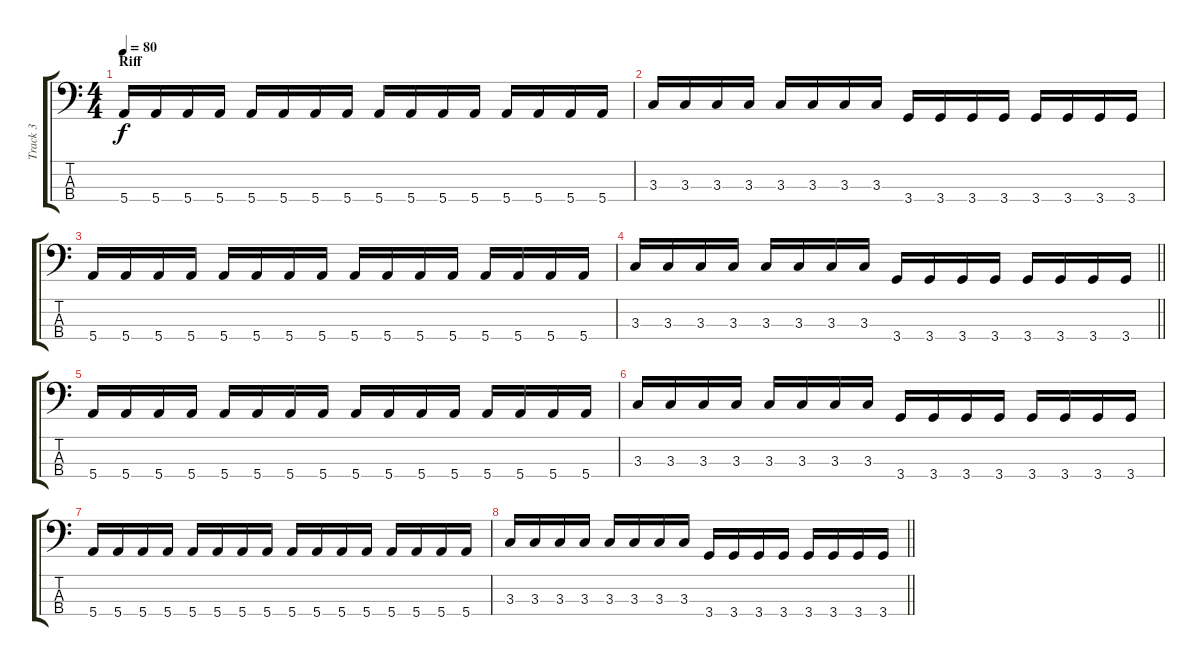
\track ("Track 3" "Track 3") {instrument acousticguitarsteel}
\staff {score tabs}
\tuning (G2 D2 A1 E1) {hide}
\ts (4 4)
\section ("" "Riff")
\tempo 80
\clef f4
\ks c
5.4.16{dy f} 5.4.16 5.4.16 5.4.16 5.4.16 5.4.16 5.4.16 5.4.16 5.4.16 5.4.16 5.4.16 5.4.16 5.4.16 5.4.16 5.4.16 5.4.16 |
3.3.16 3.3.16 3.3.16 3.3.16 3.3.16 3.3.16 3.3.16 3.3.16 3.4.16 3.4.16 3.4.16 3.4.16 3.4.16 3.4.16 3.4.16 3.4.16 |
5.4.16 5.4.16 5.4.16 5.4.16 5.4.16 5.4.16 5.4.16 5.4.16 5.4.16 5.4.16 5.4.16 5.4.16 5.4.16 5.4.16 5.4.16 5.4.16 |
\barLineRight lightlight
3.3.16 3.3.16 3.3.16 3.3.16 3.3.16 3.3.16 3.3.16 3.3.16 3.4.16 3.4.16 3.4.16 3.4.16 3.4.16 3.4.16 3.4.16 3.4.16 |
5.4.16 5.4.16 5.4.16 5.4.16 5.4.16 5.4.16 5.4.16 5.4.16 5.4.16 5.4.16 5.4.16 5.4.16 5.4.16 5.4.16 5.4.16 5.4.16 |
3.3.16 3.3.16 3.3.16 3.3.16 3.3.16 3.3.16 3.3.16 3.3.16 3.4.16 3.4.16 3.4.16 3.4.16 3.4.16 3.4.16 3.4.16 3.4.16 |
5.4.16 5.4.16 5.4.16 5.4.16 5.4.16 5.4.16 5.4.16 5.4.16 5.4.16 5.4.16 5.4.16 5.4.16 5.4.16 5.4.16 5.4.16 5.4.16 |
\barLineRight lightlight
3.3.16 3.3.16 3.3.16 3.3.16 3.3.16 3.3.16 3.3.16 3.3.16 3.4.16 3.4.16 3.4.16 3.4.16 3.4.16 3.4.16 3.4.16 3.4.16
